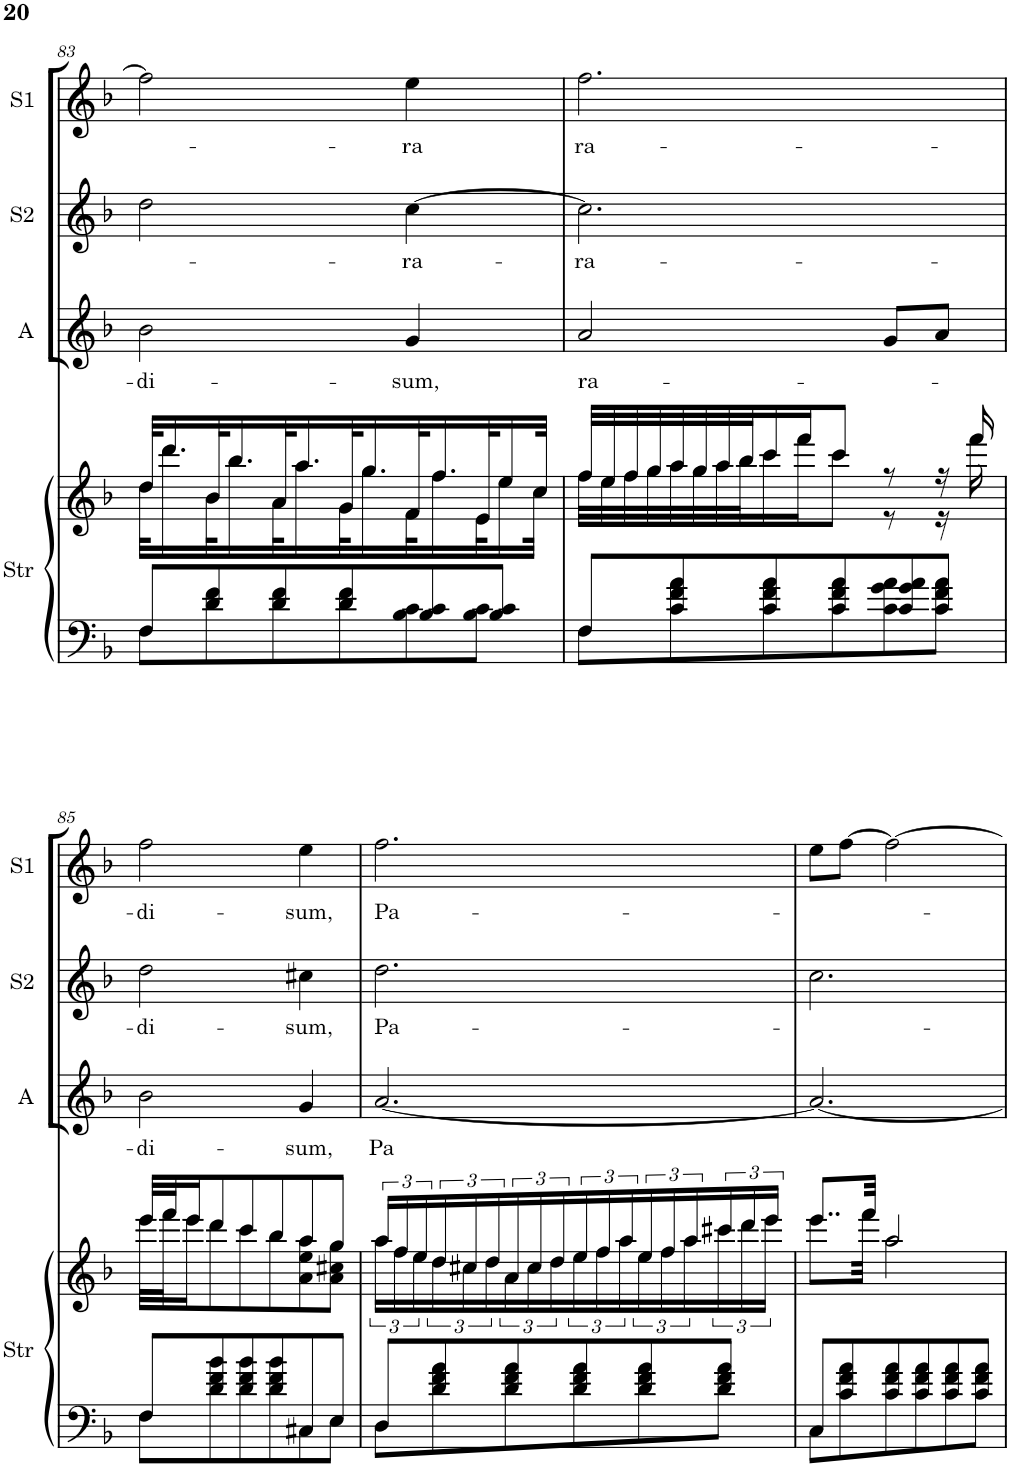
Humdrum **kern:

**kern	**kern	**kern	**text	**kern	**text	**kern	**text
*part4	*part4	*part3	*part3	*part2	*part2	*part1	*part1
*staff5	*staff4	*staff3	*staff3	*staff2	*staff2	*staff1	*staff1
*I"Strings	*	*I"Alto	*	*I"Soprano 2	*	*I"Soprano 1	*
*I'Str	*	*I'A	*	*I'S2	*	*I'S1	*
!!LO:PB:g=z
*clefF4	*clefG2	*clefG2	*	*clefG2	*	*clefG2	*
*k[b-]	*k[b-]	*k[b-]	*	*k[b-]	*	*k[b-]	*
*F:	*F:	*F:	*	*F:	*	*F:	*
*M3/4	*M3/4	*M3/4	*	*M3/4	*	*M3/4	*
=83	=83	=83	=83	=83	=83	=83	=83
*^	*^	*	*	*	*	*	*
!	!	!	!	!	!LO:LY:b	!	!	!	!
8F/L	8F\L	32dd/KLL	32dd\KLL	2b-\	-di-	2dd\	.	2ff\]	.
.	.	16.ddd/	16.ddd\	.	.	.	.	.	.
8d/ 8f/	8d\ 8f\	32b-/L	32b-\L	.	.	.	.	.	.
.	.	16.bb-/	16.bb-\	.	.	.	.	.	.
8d/ 8f/	8d\ 8f\	32a/L	32a\L	.	.	.	.	.	.
.	.	16.aa/	16.aa\	.	.	.	.	.	.
8d/ 8f/	8d\ 8f\	32g/L	32g\L	.	.	.	.	.	.
.	.	16.gg/	16.gg\	.	.	.	.	.	.
!	!	!	!	!	!LO:LY:b	!	!LO:LY:b	!	!LO:LY:b
8B-/ 8c/	8B-\ 8c\	32f/L	32f\L	4g/	-sum,	[4cc\	-ra-	4ee\	-ra
.	.	16.ff/	16.ff\	.	.	.	.	.	.
8B-/ 8c/J	8B-\ 8c\J	32e/L	32e\L	.	.	.	.	.	.
.	.	16ee/	16ee\	.	.	.	.	.	.
.	.	32cc/JJk	32cc\JJk	.	.	.	.	.	.
=84	=84	=84	=84	=84	=84	=84	=84	=84	=84
!	!	!	!	!	!LO:LY:b	!	!LO:LY:b	!	!LO:LY:b
8F/L	8F\L	32ff/LLL	32ff\LLL	2a/	ra-	2.cc\]	-ra-	2.ff\	ra-
.	.	32ee/	32ee\	.	.	.	.	.	.
.	.	32ff/	32ff\	.	.	.	.	.	.
.	.	32gg/	32gg\	.	.	.	.	.	.
8c/ 8f/ 8a/	8c\ 8f\ 8a\	32aa/	32aa\	.	.	.	.	.	.
.	.	32gg/	32gg\	.	.	.	.	.	.
.	.	32aa/	32aa\	.	.	.	.	.	.
.	.	32bb-/J	32bb-\J	.	.	.	.	.	.
8c/ 8f/ 8a/	8c\ 8f\ 8a\	16ccc/	16ccc\	.	.	.	.	.	.
.	.	16fff/J	16fff\J	.	.	.	.	.	.
8c/ 8f/ 8a/	8c\ 8f\ 8a\	8ccc/J	8ccc\J	.	.	.	.	.	.
8c/ 8g/ 8a/	8c\ 8g\ 8a\	8r	8r	8g/L	.	.	.	.	.
8c/ 8f/ 8a/J	8c\ 8f\ 8a\J	16r	16r	8a/J	.	.	.	.	.
.	.	16fff/	16fff\	.	.	.	.	.	.
!!LO:LB:g=z
=85	=85	=85	=85	=85	=85	=85	=85	=85	=85
!	!	!	!	!	!LO:LY:b	!	!LO:LY:b	!	!LO:LY:b
8F/L	8F\L	32eee/LLL	32eee\LLL	2b-\	-di-	2dd\	-di-	2ff\	-di-
.	.	32fff/J	32fff\J	.	.	.	.	.	.
.	.	16eee/J	16eee\J	.	.	.	.	.	.
8d/ 8f/ 8b-/	8d\ 8f\ 8b-\	8ddd/	8ddd\	.	.	.	.	.	.
8d/ 8f/ 8b-/	8d\ 8f\ 8b-\	8ccc/	8ccc\	.	.	.	.	.	.
8d/ 8f/ 8b-/	8d\ 8f\ 8b-\	8bb-/	8bb-\	.	.	.	.	.	.
!	!	!	!	!	!LO:LY:b	!	!LO:LY:b	!	!LO:LY:b
8C#X/	8C#\	8aa/	8a\ 8ee\ 8aa\	4g/	-sum,	4cc#X\	-sum,	4ee\	-sum,
8E/J	8E\J	8gg/J	8a\ 8cc#X\ 8gg\J	.	.	.	.	.	.
=86	=86	=86	=86	=86	=86	=86	=86	=86	=86
!	!	!	!	!	!LO:LY:b	!	!LO:LY:b	!	!LO:LY:b
8D/L	8D\L	24aa/LL	24aa\LL	[2.a/	Pa	2.dd\	Pa-	2.ff\	Pa-
.	.	24ff/	24ff\	.	.	.	.	.	.
.	.	24ee/	24ee\	.	.	.	.	.	.
8d/ 8f/ 8a/	8d\ 8f\ 8a\	24dd/	24dd\	.	.	.	.	.	.
.	.	24cc#X/	24cc#\	.	.	.	.	.	.
.	.	24dd/	24dd\	.	.	.	.	.	.
8d/ 8f/ 8a/	8d\ 8f\ 8a\	24a/	24a\	.	.	.	.	.	.
.	.	24cc#/	24cc#\	.	.	.	.	.	.
.	.	24dd/	24dd\	.	.	.	.	.	.
8d/ 8f/ 8a/	8d\ 8f\ 8a\	24ee/	24ee\	.	.	.	.	.	.
.	.	24ff/	24ff\	.	.	.	.	.	.
.	.	24aa/	24aa\	.	.	.	.	.	.
8d/ 8f/ 8a/	8d\ 8f\ 8a\	24ee/	24ee\	.	.	.	.	.	.
.	.	24ff/	24ff\	.	.	.	.	.	.
.	.	24aa/	24aa\	.	.	.	.	.	.
8d/ 8f/ 8a/J	8d\ 8f\ 8a\J	24ccc#X/	24ccc#\	.	.	.	.	.	.
.	.	24ddd/	24ddd\	.	.	.	.	.	.
.	.	24eee/JJ	24eee\JJ	.	.	.	.	.	.
=87	=87	=87	=87	=87	=87	=87	=87	=87	=87
8C/L	8C\L	8..eee/L	8..eee\L	2.a/_	.	2.cc\	.	8ee\L	.
8c/ 8f/ 8a/	8c\ 8f\ 8a\	.	.	.	.	.	.	[8ff\J	.
.	.	32fff/Jkk	32fff\Jkk	.	.	.	.	.	.
8c/ 8f/ 8a/	8c\ 8f\ 8a\	2aa/	2aa\	.	.	.	.	2ff\_	.
8c/ 8f/ 8a/	8c\ 8f\ 8a\	.	.	.	.	.	.	.	.
8c/ 8f/ 8a/	8c\ 8f\ 8a\	.	.	.	.	.	.	.	.
8c/ 8f/ 8a/J	8c\ 8f\ 8a\J	.	.	.	.	.	.	.	.
*v	*v	*	*	*	*	*	*	*	*
*	*v	*v	*	*	*	*	*	*
=	=	=	=	=	=	=	=
*-	*-	*-	*-	*-	*-	*-	*-
